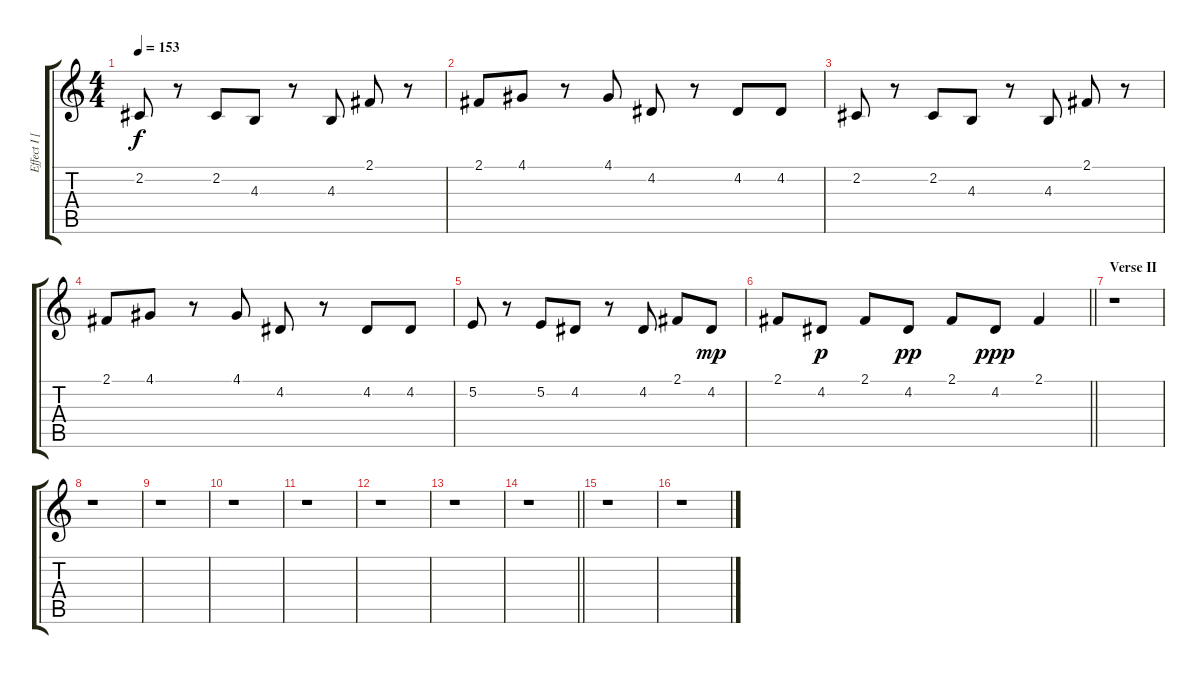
\track ("Effect I [Captain]" "Effect I [") {instrument pad2warm}
\staff {score tabs}
\tuning (E4 B3 G3 D3 A2 E2) {hide}
\ts (4 4)
\tempo 153
\clef g2
\ks c
2.2.8{dy f} r.8 2.2.8 4.3.8 r.8 4.3.8 2.1.8 r.8 |
2.1.8 4.1.8 r.8 4.1.8 4.2.8 r.8 4.2.8 4.2.8 |
2.2.8 r.8 2.2.8 4.3.8 r.8 4.3.8 2.1.8 r.8 |
2.1.8 4.1.8 r.8 4.1.8 4.2.8 r.8 4.2.8 4.2.8 |
5.2.8 r.8 5.2.8 4.2.8 r.8 4.2.8 2.1.8 4.2.8{dy mp} |
\barLineRight lightlight
2.1.8 4.2.8{dy p} 2.1.8 4.2.8{dy pp} 2.1.8 4.2.8{dy ppp} 2.1.4 |
\section ("" "Verse II")
r.1 |
r.1 |
r.1 |
r.1 |
r.1 |
r.1 |
r.1 |
\barLineRight lightlight
r.1 |
r.1 |
r.1
